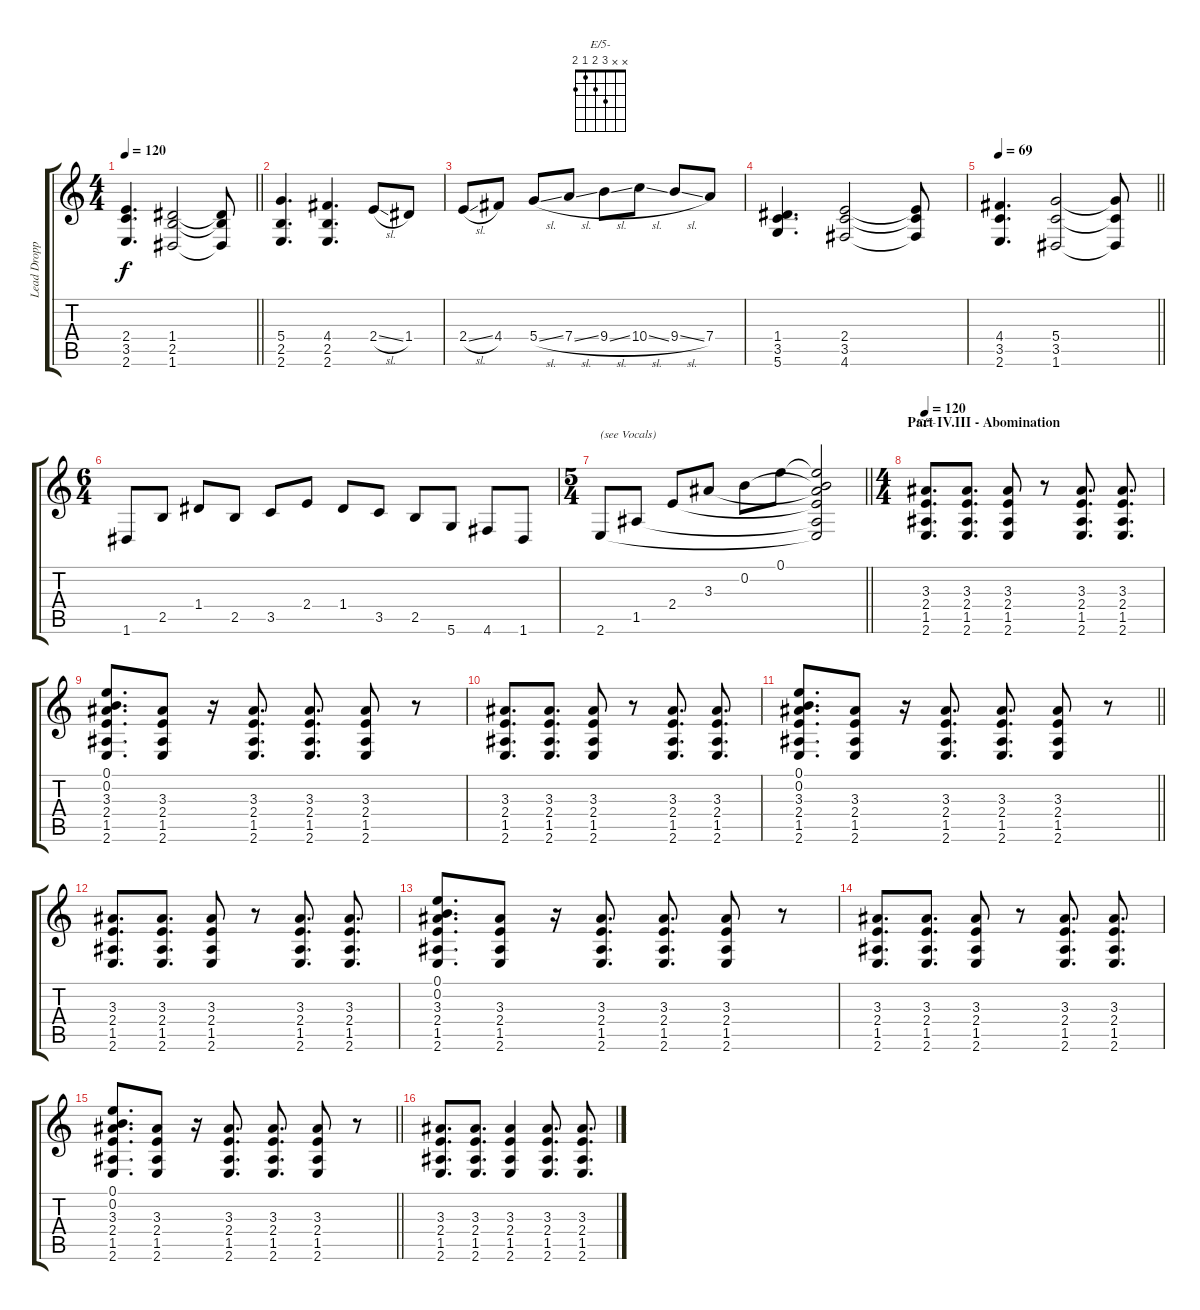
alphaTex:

\track ("Lead Dropped D " "Lead Dropp") {instrument distortionguitar}
\staff {score tabs}
\tuning (E4 B3 G3 D3 A2 D2) {hide}
\chord ("E/5-" x x 3 2 1 2)
\ts (4 4)
\tempo 120
\clef g2
\barLineRight lightlight
\ks c
(2.4 3.5 2.6).4{d dy f} (1.4 2.5 1.6).2 (1.4{t} 2.5{t} 1.6{t}).8 |
(5.4 2.5 2.6).4{d} (4.4 2.5 2.6).4{d} 2.4{sl}.8 1.4.8 |
2.4{sl}.8 4.4.8 5.4{sl}.8 7.4{sl}.8 9.4{sl}.8 10.4{sl}.8 9.4{sl}.8 7.4.8 |
(1.4 3.5 5.6).4{d} (2.4 3.5 4.6).2 (2.4{t} 3.5{t} 4.6{t}).8 |
\tempo 69
\barLineRight lightlight
(4.4 3.5 2.6).4{d} (5.4 3.5 1.6).2 (5.4{t} 3.5{t} 1.6{t}).8 |
\ts (6 4)
1.6.8 2.5.8 1.4.8 2.5.8 3.5.8 2.4.8 1.4.8 3.5.8 2.5.8 5.6.8 4.6.8 1.6.8 |
\ts (5 4)
\barLineRight lightlight
2.6.8{txt "(see Vocals)"} 1.5.8 2.4.8 3.3.8 0.2.8 0.1.8 (0.1{t} 0.2{t} 3.3{t} 2.4{t} 1.5{t} 2.6{t}).2 |
\ts (4 4)
\section ("" "Part IV.III - Abomination")
\tempo 120
(3.3 2.4 1.5 2.6).8{d ch "E/5-"} (3.3 2.4 1.5 2.6).8{d} (3.3 2.4 1.5 2.6).8 r.8 (3.3 2.4 1.5 2.6).8{d} (3.3 2.4 1.5 2.6).8{d} |
(0.1 0.2 3.3 2.4 1.5 2.6).8{d} (3.3 2.4 1.5 2.6).8 r.16 (3.3 2.4 1.5 2.6).8{d} (3.3 2.4 1.5 2.6).8{d} (3.3 2.4 1.5 2.6).8 r.8 |
(3.3 2.4 1.5 2.6).8{d} (3.3 2.4 1.5 2.6).8{d} (3.3 2.4 1.5 2.6).8 r.8 (3.3 2.4 1.5 2.6).8{d} (3.3 2.4 1.5 2.6).8{d} |
\barLineRight lightlight
(0.1 0.2 3.3 2.4 1.5 2.6).8{d} (3.3 2.4 1.5 2.6).8 r.16 (3.3 2.4 1.5 2.6).8{d} (3.3 2.4 1.5 2.6).8{d} (3.3 2.4 1.5 2.6).8 r.8 |
(3.3 2.4 1.5 2.6).8{d} (3.3 2.4 1.5 2.6).8{d} (3.3 2.4 1.5 2.6).8 r.8 (3.3 2.4 1.5 2.6).8{d} (3.3 2.4 1.5 2.6).8{d} |
(0.1 0.2 3.3 2.4 1.5 2.6).8{d} (3.3 2.4 1.5 2.6).8 r.16 (3.3 2.4 1.5 2.6).8{d} (3.3 2.4 1.5 2.6).8{d} (3.3 2.4 1.5 2.6).8 r.8 |
(3.3 2.4 1.5 2.6).8{d} (3.3 2.4 1.5 2.6).8{d} (3.3 2.4 1.5 2.6).8 r.8 (3.3 2.4 1.5 2.6).8{d} (3.3 2.4 1.5 2.6).8{d} |
\barLineRight lightlight
(0.1 0.2 3.3 2.4 1.5 2.6).8{d} (3.3 2.4 1.5 2.6).8 r.16 (3.3 2.4 1.5 2.6).8{d} (3.3 2.4 1.5 2.6).8{d} (3.3 2.4 1.5 2.6).8 r.8 |
\section ("" "")
(3.3 2.4 1.5 2.6).8{d} (3.3 2.4 1.5 2.6).8{d} (3.3 2.4 1.5 2.6).4 (3.3 2.4 1.5 2.6).8{d} (3.3 2.4 1.5 2.6).8{d}
